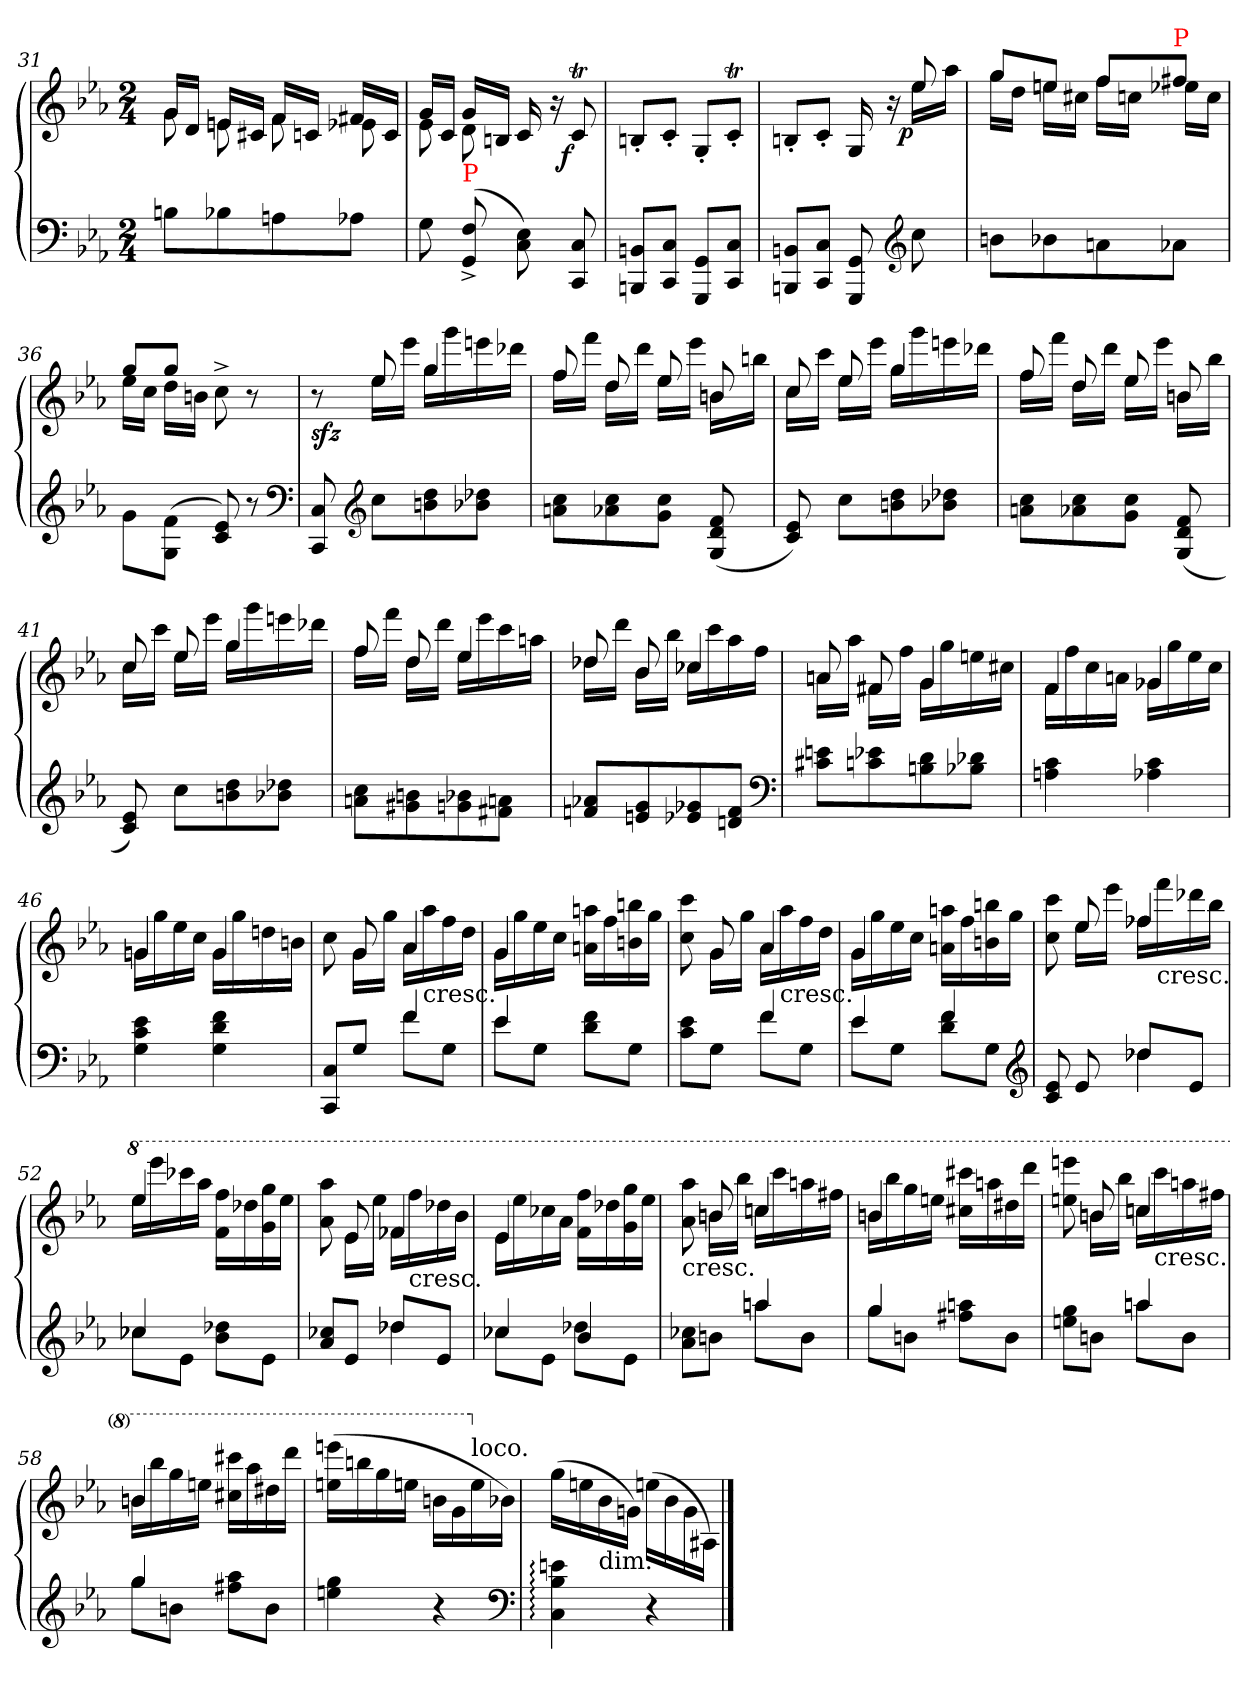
**kern	**kern	**dynam
*part1	*part1	*part1
*staff2	*staff1	*staff1/2
*clefF4	*clefG2	*
*k[b-e-a-]	*k[b-e-a-]	*
*c:	*c:	*
*M2/4	*M2/4	*
=31	=31	=31
*	*^	*
8BnL	16gLL	8g\	.
.	16d/JJ	.	.
8B-X	16enLL	8en\	.
.	16c#X/JJ	.	.
8An	16fLL	8f\	.
.	16cn/JJ	.	.
8A-XJ	16f#X/LL	8e-X\	.
.	16cJJ	.	.
=32	=32	=32	=32
8G\	16gLL	8e-\	.
.	16c/JJ	.	.
!LO:TX:a:color=red:t=P	!	!	!
(>8F^</ 8GG^</	16gLL	8d\	.
.	16Bn/JJ	.	.
8E-\ 8C\)	16c/	4ryy	.
.	16r	.	.
!	!	!	!LO:DY:b:rj
8C/ 8CC/	8cT	.	f
*	*v	*v	*
=33	=33	=33
8BBn 8BBBnL	8Bn'<L	.
8C 8CCJ	8c'<J	.
8GG 8GGGL	8G'<L	.
8C 8CCJ	8cT'<J	.
=34	=34	=34
*	*^	*
8BBn 8BBBnL	8Bn'<L	4.ryy	.
8C 8CCJ	8c'<J	.	.
8GG 8GGG	16G	.	.
.	16r	.	.
*clefG2	*	*	*
!	!	!	!LO:DY:b:rj
8cc\	8ee-/	16ee-LL	p
.	.	16aa-\JJ	.
=35	=35	=35	=35
8bn\L	8ggL	16ggLL	.
.	.	16ddJJ	.
8b-X\	8eenJ	16eenLL	.
.	.	16cc#XJJ	.
8an	8ffL	16ffLL	.
.	.	16ccnJJ	.
!	!LO:TX:a:color=red:t=P	!	!
8a-XJ	8ff#XJ	16ee-XLL	.
.	.	16ccJJ	.
=36	=36	=36	=36
8g\L	8ggL	16ee-LL	.
.	.	16ccJJ	.
(>8f 8GJ	8ggJ	16ddLL	.
.	.	16bnJJ	.
8e-/ 8c/)	4ryy	8cc^<	.
8r	.	8r	.
*clefF4	*	*	*
=37	=37	=37	=37
!	!	!	!LO:DY:b
8C 8CC	8r	8ryy	sfz
*clefG2	*	*	*
8cc\L	8ee-/	16ee-\LL	.
.	.	16eee-\JJ	.
8dd\ 8bn\	4gg/	16gg\LL	.
.	.	16ggg\	.
8dd-X 8b-XJ	.	16eeen\	.
.	.	16ddd-X\JJ	.
=38	=38	=38	=38
8cc\ 8an\L	8ff/	16ff\LL	.
.	.	16fff\JJ	.
8cc\ 8a-X\	8dd/	16dd\LL	.
.	.	16dddJJ	.
8cc 8gJ	8ee-/	16ee-\LL	.
.	.	16eee-JJ	.
(<8f/ 8d/ 8G/	8bn/	16bn\LL	.
.	.	16bb\JJ	.
=39	=39	=39	=39
8e-/ 8c/)	8cc/	16cc\LL	.
.	.	16cccJJ	.
8ccL	8ee-/	16ee-\LL	.
.	.	16eee-JJ	.
8dd\ 8bn\	4gg/	16gg\LL	.
.	.	16ggg\	.
8dd-X\ 8b-X\J	.	16eeen\	.
.	.	16ddd-XJJ	.
=40	=40	=40	=40
8cc\ 8an\L	8ff/	16ff\LL	.
.	.	16fffJJ	.
8cc\ 8a-X\	8dd/	16dd\LL	.
.	.	16dddJJ	.
8cc 8gJ	8ee-/	16ee-\LL	.
.	.	16eee-JJ	.
(<8f/ 8d/ 8G/	8bn/	16bn\LL	.
.	.	16bb-JJ	.
=41	=41	=41	=41
8e- 8c)	8cc/	16cc\LL	.
.	.	16cccJJ	.
8ccL	8ee-/	16ee-\LL	.
.	.	16eee-JJ	.
8dd\ 8bn\	4gg/	16gg\LL	.
.	.	16ggg	.
8dd-X 8b-XJ	.	16eeen	.
.	.	16ddd-XJJ	.
=42	=42	=42	=42
8cc\ 8an\L	8ff/	16ff\LL	.
.	.	16fffJJ	.
8bn 8g#X	8dd/	16dd\LL	.
.	.	16dddJJ	.
8b-X\ 8gn\	4ee-/	16ee-\LL	.
.	.	16eee-	.
8an 8f#XJ	.	16ccc	.
.	.	16aanJJ	.
=43	=43	=43	=43
8a-X/ 8fn/L	8dd-X/	16dd-X\LL	.
.	.	16dddJJ	.
8g 8en	8b-/	16b-\LL	.
.	.	16bb-JJ	.
8g-X/ 8e-X/	4cc-X/	16cc-X\LL	.
.	.	16ccc	.
8f 8dnJ	.	16aa-	.
.	.	16ffJJ	.
*clefF4	*	*	*
=44	=44	=44	=44
8en\ 8c#X\L	8an/	16an\LL	.
.	.	16aa-JJ	.
8e-X\ 8cn\	8f#X/	16f#X\LL	.
.	.	16ffJJ	.
8d 8Bn	4g/	16g\LL	.
.	.	16gg	.
8d-X 8B-XJ	.	16een	.
.	.	16cc#XJJ	.
=45	=45	=45	=45
4c\ 4An\	4f/	16f\LL	.
.	.	16ff	.
.	.	16cc	.
.	.	16anJJ	.
4c\ 4A-X\	4g-X/	16g-X\LL	.
.	.	16gg	.
.	.	16ee-	.
.	.	16ccJJ	.
=46	=46	=46	=46
4e-\ 4c\ 4G\	4gn/	16gn\LL	.
.	.	16gg	.
.	.	16ee-	.
.	.	16ccJJ	.
4f\ 4d\ 4G\	4g/	16g\LL	.
.	.	16gg	.
.	.	16ddn	.
.	.	16bnJJ	.
=47	=47	=47	=47
*^	*	*	*
8C/ 8CC/L	4ryy	8ryy	8cc\	.
8GJ	.	8g/	16g\LL	.
.	.	.	16ggJJ	.
4f	8fL	4a-/	16a-\LL	.
!	!	!	!LO:TX:b:t=cresc.	!
.	.	.	16aa-	.
.	8G\J	.	16ff	.
.	.	.	16ddJJ	.
=48	=48	=48	=48	=48
4e-	8e-L	4g/	16g\LL	.
.	.	.	16gg	.
.	8G\J	.	16ee-	.
.	.	.	16ccJJ	.
4ryy	8f\ 8d\L	4ryy	16aan\ 16an\LL	.
.	.	.	16ff	.
.	8GJ	.	16bbn 16bn	.
.	.	.	16ggJJ	.
=49	=49	=49	=49	=49
4ryy	8e-\ 8c\L	8ryy	8ccc\ 8cc\	.
.	8GJ	8g/	16g\LL	.
.	.	.	16ggJJ	.
4f	8fL	4a-/	16a-\LL	.
!	!	!	!LO:TX:b:t=cresc.	!
.	.	.	16aa-	.
.	8G\J	.	16ff	.
.	.	.	16ddJJ	.
=50	=50	=50	=50	=50
4e-	8e-L	4g/	16g\LL	.
.	.	.	16gg	.
.	8GJ	.	16ee-	.
.	.	.	16ccJJ	.
4f/	8f 8dL	4ryy	16aan\ 16an\LL	.
.	.	.	16ff	.
.	8GJ	.	16bbn 16bn	.
.	.	.	16ggJJ	.
*clefG2	*	*	*	*
=51	=51	=51	=51	=51
8e-/ 8c/	4ryy	8ryy	8ccc\ 8cc\	.
8e-/	.	8ee-/	16ee-\LL	.
.	.	.	16eee-JJ	.
8dd-X/L	4dd-X\	4ff-X/	16ff-X\LL	.
!	!	!	!LO:TX:b:t=cresc.	!
.	.	.	16fff	.
8e-J	.	.	16ddd-X	.
.	.	.	16bb-JJ	.
=52	=52	=52	=52	=52
*	*	*8va	*	*
4cc-X/	8cc-X\L	4eee-/	16eee-\LL	.
.	.	.	16eeee-	.
.	8e-J	.	16cccc-X	.
.	.	.	16aaa-JJ	.
4ryy	8dd-X\ 8b-\L	4ryy	16fff\ 16ff\LL	.
.	.	.	16ddd-X	.
.	8e-J	.	16ggg 16gg	.
.	.	.	16eee-JJ	.
=53	=53	=53	=53	=53
8cc-X/ 8a-/L	4ryy	8ryy	8aaa-\ 8aa-\	.
8e-J	.	8ee-/	16ee-\LL	.
.	.	.	16eee-JJ	.
8dd-X/L	4dd-X\	4ff-X/	16ff-X\LL	.
!	!	!	!LO:TX:b:t=cresc.	!
.	.	.	16fff	.
8e-J	.	.	16ddd-X	.
.	.	.	16bb-JJ	.
=54	=54	=54	=54	=54
4cc-X	8cc-XL	4ee-/	16ee-\LL	.
.	.	.	16eee-	.
.	8e-\J	.	16ccc-X	.
.	.	.	16aa-JJ	.
4b-	8dd-X\L	4ryy	16fff\ 16ff\LL	.
.	.	.	16ddd-X	.
.	8e-J	.	16ggg 16gg	.
.	.	.	16eee-JJ	.
=55	=55	=55	=55	=55
!	!	!LO:TX:b:t=cresc.	!	!
4ryy	8cc-X 8a-L	8ryy	8aaa-\ 8aa-\	.
.	8bnJ	8bbn/	16bbn\LL	.
.	.	.	16bbb-JJ	.
4aan	8aanL	4cccn/	16cccn\LL	.
.	.	.	16cccc	.
.	8bJ	.	16aaan	.
.	.	.	16fff#XJJ	.
=56	=56	=56	=56	=56
4gg	8ggL	4bbn/	16bbn\LL	.
.	.	.	16bbb-	.
.	8bnJ	.	16ggg	.
.	.	.	16eeenJJ	.
4ryy	8aan\ 8ff#X\L	8ryy	16cccc#X\ 16ccc#X\LL	.
.	.	.	16aaan	.
.	8bJ	8ryy	16ddd#X	.
.	.	.	16ddddJJ	.
=57	=57	=57	=57	=57
4ryy	8gg 8eenL	8ryy	8eeeen\ 8eeen\	.
.	8bnJ	8bbn/	16bbn\LL	.
.	.	.	16bbb-JJ	.
4aan	8aanL	4cccn/	16cccn\LL	.
!	!	!	!LO:TX:b:t=cresc.	!
.	.	.	16cccc	.
.	8bJ	.	16aaan	.
.	.	.	16fff#XJJ	.
=58	=58	=58	=58	=58
4gg	8ggL	4bbn/	16bbn\LL	.
.	.	.	16bbb-	.
.	8bnJ	.	16ggg	.
.	.	.	16eeenJJ	.
4ryy	8aa-\ 8ff#X\L	8ryy	16cccc#X\ 16ccc#X\LL	.
.	.	.	16aaa-	.
.	8bJ	8ryy	16ddd#X	.
.	.	.	16ddddJJ	.
*v	*v	*	*	*
*	*v	*v	*
=59	=59	=59
4gg\ 4een\	(>16eeeen\ 16eeen\LL	.
.	16bbbn	.
.	16ggg	.
.	16eeenJJ	.
4r	16bbn\LL	.
.	16gg	.
*	*X8va	*
!	!LO:TX:a:t=loco.	!
.	16ee	.
.	16b-XJJ)	.
*clefF4	*	*
=60	=60	=60
4en:\ 4B-:\ 4C:\	(>16ggLL	.
.	16een	.
!	!LO:TX:b:t=dim.	!
.	16b-	.
.	16gnJJ)	.
4r	(>16een\LL	.
.	16b-	.
.	16g	.
.	16A#XJJ)	.
==	==	==
*-	*-	*-
